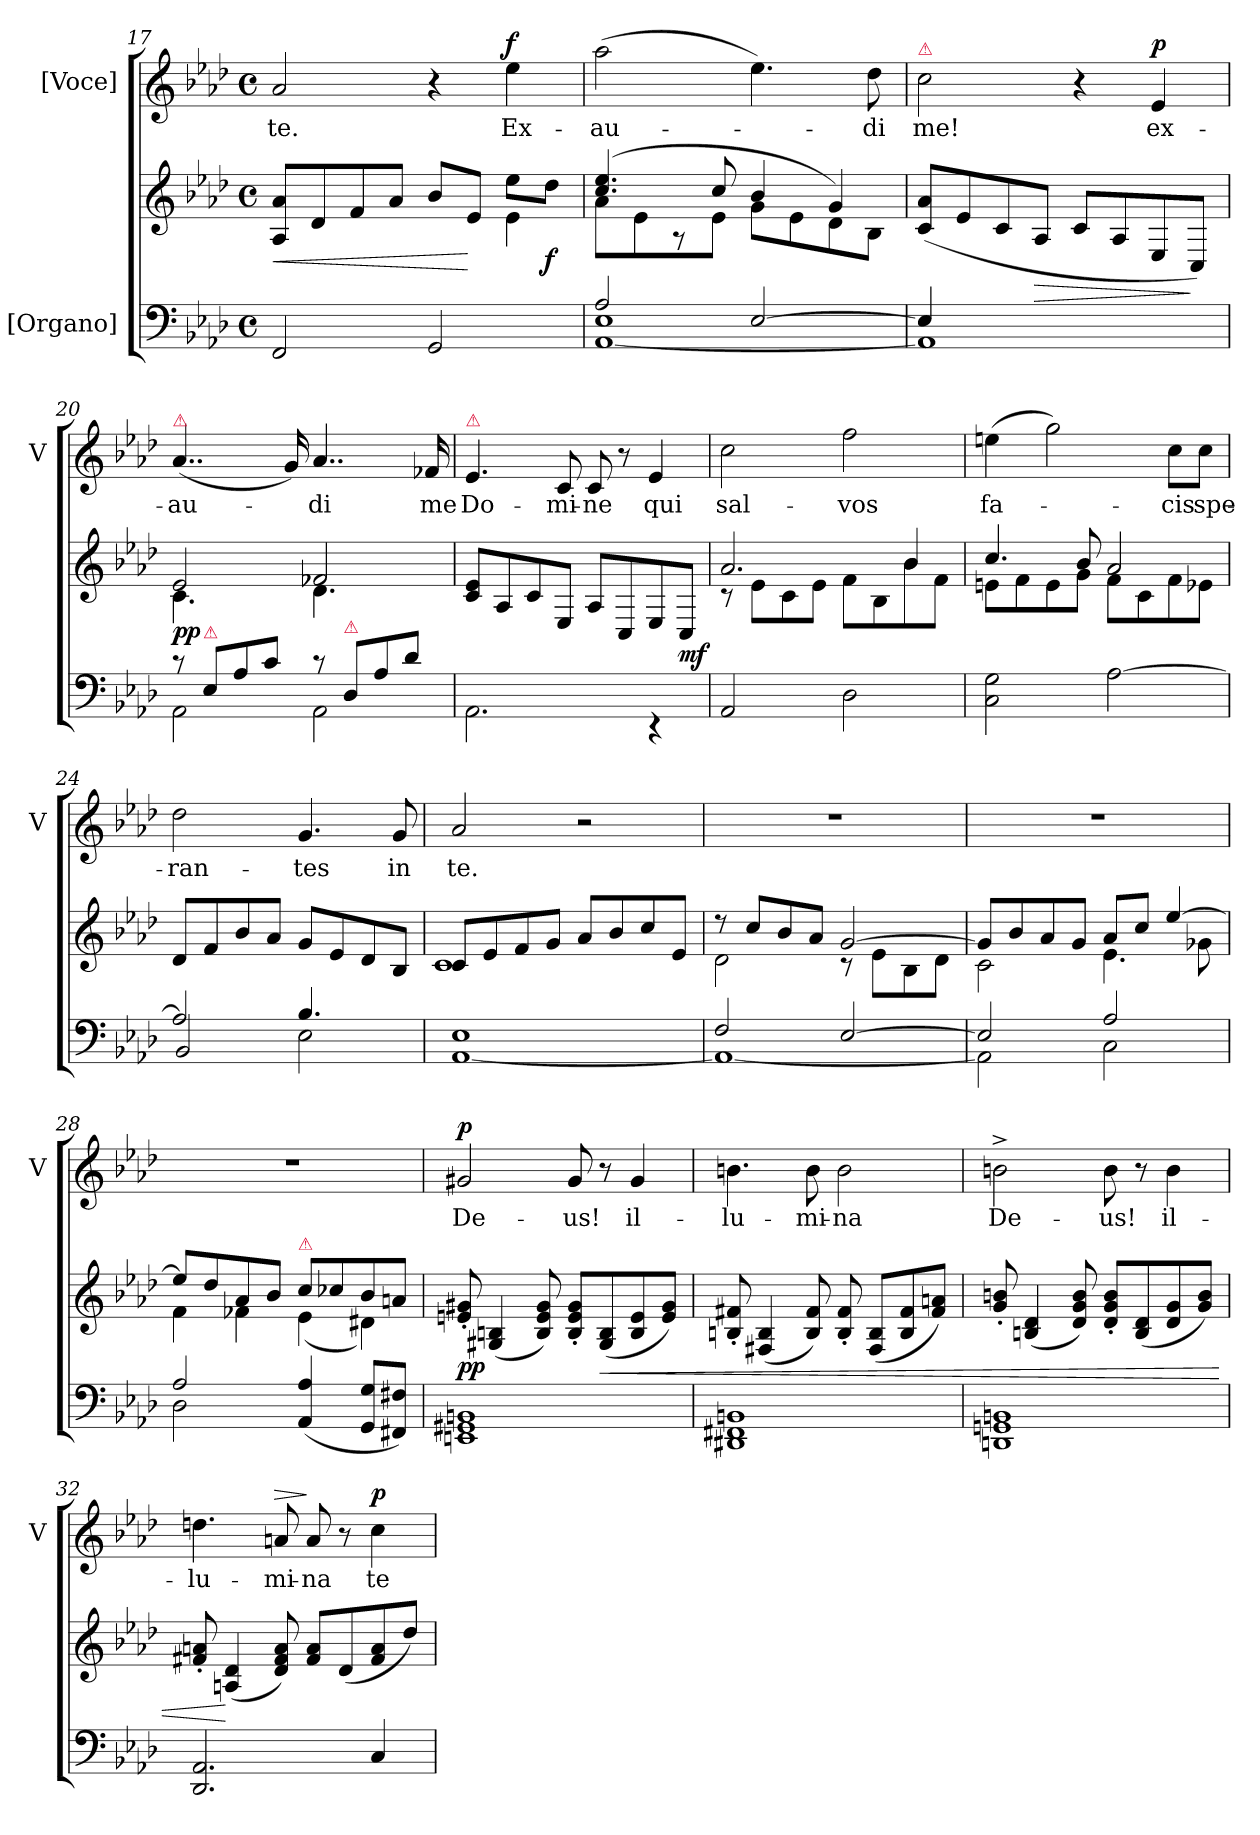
**kern	**kern	**dynam	**kern	**text	**dynam
*part2	*part2	*part2	*part1	*part1	*part1
*staff3	*staff2	*staff2/3	*staff1	*staff1	*staff1
*I"[Organo]	*	*	*I"[Voce]	*	*
*	*	*	*I'V	*	*
*clefF4	*clefG2	*	*clefG2	*	*
*k[b-e-a-d-]	*k[b-e-a-d-]	*	*k[b-e-a-d-]	*	*
*A-:	*A-:	*	*A-:	*	*
*M4/4	*M4/4	*	*M4/4	*	*
*met(c)	*met(c)	*	*met(c)	*	*
=17	=17	=17	=17	=17	=17
*	*^	*	*	*	*
2FF/	8A-/ 8a-/L	2.ryy	<	2a-/	te.	.
.	8d-/	.	.	.	.	.
.	8f/	.	.	.	.	.
.	8a-/J	.	.	.	.	.
2GG/	8b-/L	.	.	4r	.	.
.	8e-/J	.	[	.	.	.
!	!	!	!	!	!	!LO:DY:a
.	8ee-\L	4e-\	.	4ee-\	Ex-	f
.	8dd-\J	.	f	.	.	.
=18	=18	=18	=18	=18	=18	=18
*^	*	*	*	*	*	*
2A-/	[1AA- 1E-	(4.cc/ 4.ee-/	8a-\L	.	(2aa-\	-au-	.
.	.	.	8e-\	.	.	.	.
.	.	.	8r	.	.	.	.
.	.	8cc/	8e-\J	.	.	.	.
[2E-/	.	4b-/	8g\L	.	4.ee-\)	.	.
.	.	.	8e-\	.	.	.	.
.	.	4g/)	8d-\	.	.	.	.
.	.	.	8B-\J	.	8dd-\	-di	.
=19	=19	=19	=19	=19	=19	=19	=19
!	!	!	!	!	!LO:TX:a:color=crimson:t=⚠	!	!
!	!	!LO:TX:a:color=crimson:t=⚠	!	!	!	!	!
*	*	*v	*v	*	*	*	*
4E-/]	1AA-]	(8c/ 8a-/L	.	2cc\	me!	.
.	.	8e-/	.	.	.	.
4rcyy	.	8c/	.	.	.	.
.	.	8A-/J	>	.	.	.
2rcyy	.	8c/L	.	4r	.	.
.	.	8A-/	.	.	.	.
!	!	!	!	!	!	!LO:DY:a
.	.	8E-/	.	4e-/	ex-	p
.	.	8C/J)	]	.	.	.
=20	=20	=20	=20	=20	=20	=20
*	*	*^	*	*	*	*
!	!	!	!	!	!LO:TX:a:color=crimson:t=⚠	!	!
8rc	2AA-\	2e-/	4.c\	pp	(4..a-/	-au-	.
!LO:TX:a:color=crimson:t=⚠	!	!	!	!	!	!	!
8E-/L	.	.	.	.	.	.	.
8A-/	.	.	.	.	.	.	.
8c\J	.	.	8rcyy	.	.	.	.
.	.	.	.	.	16g/)	.	.
8rc	2AA-\	2f-X/	4.d-\	.	4..a-/	-di	.
!LO:TX:a:color=crimson:t=⚠	!	!	!	!	!	!	!
8D-/L	.	.	.	.	.	.	.
8A-/	.	.	.	.	.	.	.
8d-\J	.	.	8rcyy	.	.	.	.
.	.	.	.	.	16f-X/	me	.
*v	*v	*	*	*	*	*	*
*	*v	*v	*	*	*	*
=21	=21	=21	=21	=21	=21
!	!	!	!LO:TX:a:color=crimson:t=⚠	!	!
2.AA-\	8c/ 8e-/L	.	4.e-/	Do-	.
.	8A-/	.	.	.	.
.	8c/	.	.	.	.
.	8E-/J	.	8c/	-mi-	.
.	8A-/L	.	8c/	-ne	.
.	8C/	.	8r	.	.
4rEE	8E-/	.	4e-/	qui	.
.	8C/J	mf	.	.	.
=22	=22	=22	=22	=22	=22
*	*^	*	*	*	*
2AA-/	2.a-/	8rc	.	2cc\	sal-	.
.	.	8e-\L	.	.	.	.
.	.	8c\	.	.	.	.
.	.	8e-\J	.	.	.	.
2D-\	.	8f\L	.	2ff\	-vos	.
.	.	8B-\	.	.	.	.
.	4b-/	8b-\	.	.	.	.
.	.	8f\J	.	.	.	.
=23	=23	=23	=23	=23	=23	=23
2C\ 2G\	4.cc/	8en\L	.	(4een\	fa-	.
.	.	8f\	.	.	.	.
.	.	8e\	.	2gg\)	.	.
.	8b-/	8g\J	.	.	.	.
[2A-\	2a-/	8f\L	.	.	.	.
.	.	8c\	.	.	.	.
.	.	8f\	.	8cc\L	-cis	.
.	.	8e-X\J	.	8cc\J	spe-	.
*	*v	*v	*	*	*	*
=24	=24	=24	=24	=24	=24
*^	*	*	*	*	*
2A-/]	2BB-/	8d-/L	.	2dd-\	-ran-	.
.	.	8f/	.	.	.	.
.	.	8b-/	.	.	.	.
.	.	8a-/J	.	.	.	.
4.B-/	2E-\	8g/L	.	4.g/	-tes	.
.	.	8e-/	.	.	.	.
.	.	8d-/	.	.	.	.
8ryy	.	8B-/J	.	8g/	in	.
=25	=25	=25	=25	=25	=25	=25
*	*	*^	*	*	*	*
1E-	[1AA-	8c/L	1c	.	2a-/	te.	.
.	.	8e-/	.	.	.	.	.
.	.	8f/	.	.	.	.	.
.	.	8g/J	.	.	.	.	.
.	.	8a-/L	.	.	2r	.	.
.	.	8b-/	.	.	.	.	.
.	.	8cc/	.	.	.	.	.
.	.	8e-/J	.	.	.	.	.
=26	=26	=26	=26	=26	=26	=26	=26
2F/	1AA-_	8rdd	2d-\	.	1r	.	.
.	.	8cc/L	.	.	.	.	.
.	.	8b-/	.	.	.	.	.
.	.	8a-/J	.	.	.	.	.
[2E-/	.	[2g/	8rc	.	.	.	.
.	.	.	8e-\L	.	.	.	.
.	.	.	8B-\	.	.	.	.
.	.	.	8d-\J	.	.	.	.
=27	=27	=27	=27	=27	=27	=27	=27
2E-/]	2AA-\]	8g/L]	2c\	.	1r	.	.
.	.	8b-/	.	.	.	.	.
.	.	8a-/	.	.	.	.	.
.	.	8g/J	.	.	.	.	.
2A-/	2C\	8a-/L	4.e-\	.	.	.	.
.	.	8cc/J	.	.	.	.	.
.	.	[4ee-/	.	.	.	.	.
.	.	.	8g-X\	.	.	.	.
=28	=28	=28	=28	=28	=28	=28	=28
2A-/	2D-\	8ee-/L]	4f\	.	1r	.	.
.	.	8dd-/	.	.	.	.	.
.	.	8a-/	4f-X\	.	.	.	.
.	.	8b-/J	.	.	.	.	.
!	!	!LO:TX:a:color=crimson:t=⚠	!	!	!	!	!
(4AA-/ 4A-/	2rEEyy	8cc/L	(>4e-\	.	.	.	.
.	.	8cc-X/	.	.	.	.	.
8GG/ 8G/L	.	8b-/	4d#X\)	.	.	.	.
8FF#X/ 8F#X/J)	.	8an/J	.	.	.	.	.
*v	*v	*	*	*	*	*	*
*	*v	*v	*	*	*	*
=29	=29	=29	=29	=29	=29
!	!	!	!	!	!LO:DY:a
1EEn 1GG#X 1BBn	8en'/ 8g#X'/	pp	2g#X/	De-	p
.	(4G#X/ 4Bn/	.	.	.	.
.	8B/ 8e/ 8g#/)	.	.	.	.
.	8B'/ 8e'/ 8g#'/L	.	8g#/	-us!	.
!	!	!LO:HP:b	!	!	!
.	(<8G#/ 8B/	<	8r	.	.
.	8B/ 8e/	.	4g#/	il-	.
.	8e/ 8g#/J)	.	.	.	.
=30	=30	=30	=30	=30	=30
1DD#X 1FF#X 1BBn	8Bn'/ 8f#X'/	.	4.bn\	-lu-	.
.	(<4F#X/ 4B/	.	.	.	.
.	8B/ 8f#/)	.	8b\	-mi-	.
.	8B'/ 8f#'/	.	2b\	-na	.
.	(<8F#/ 8B/L	.	.	.	.
.	8B/ 8f#/	.	.	.	.
.	8f#/ 8an/J)	.	.	.	.
=31	=31	=31	=31	=31	=31
1DDn 1GGn 1BBn	8g'/ 8bn'/	.	2bn^\	De-	.
.	(4Bn/ 4d-/	.	.	.	.
.	8d-/ 8g/ 8b/)	.	.	.	.
.	8d-'/ 8g'/ 8b'/L	.	8b\	-us!	.
.	(8B/ 8d-/	.	8r	.	.
.	8d-/ 8g/	.	4b\	il-	.
.	8g/ 8b/J)	.	.	.	.
=32	=32	=32	=32	=32	=32
2.DD-/ 2.AA-/	8f#X'/ 8an'/	.	4.ddn\	-lu-	.
.	(4An/ 4d-/	[	.	.	.
!	!	!	!	!	!LO:HP:a
.	8d-/ 8f#/ 8a/)	.	8an/	-mi-	>
.	8f#/ 8a/L	.	8a/	-na	]
.	(8d-/	.	8r	.	.
!	!	!	!	!	!LO:DY:a
4C/	8f#/ 8a/	.	4cc\	te-	p
.	8dd-/J)	.	.	.	.
=	=	=	=	=	=
*-	*-	*-	*-	*-	*-
